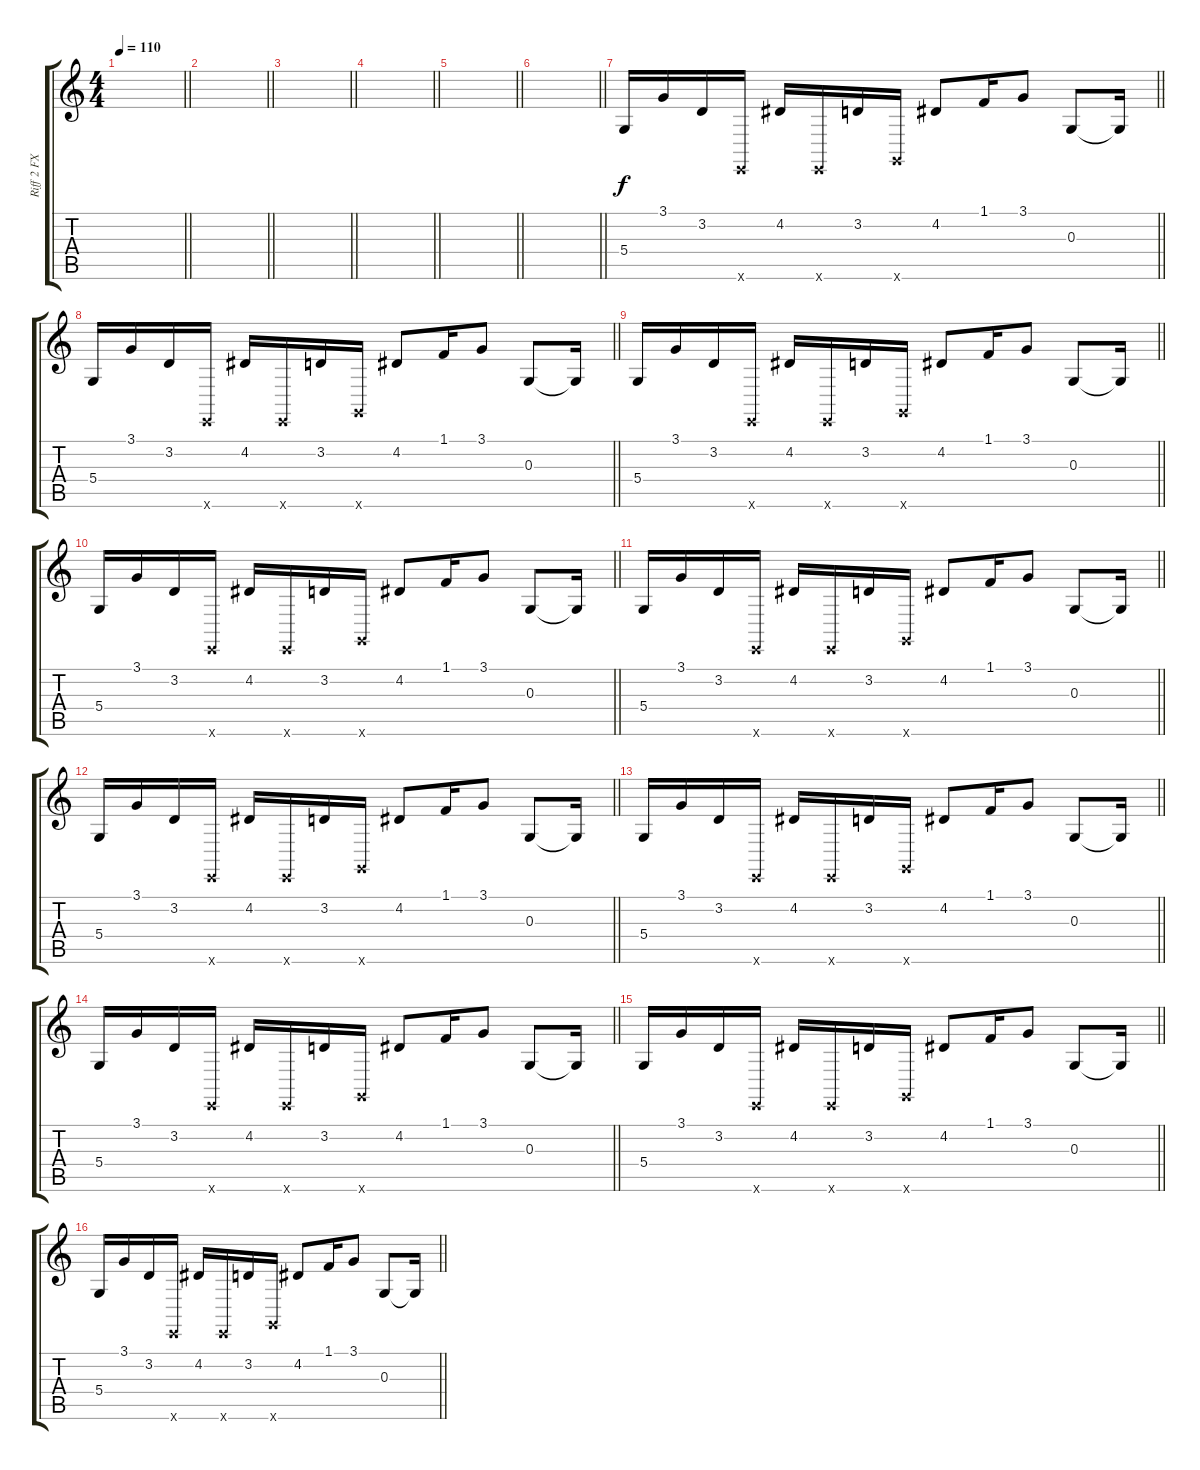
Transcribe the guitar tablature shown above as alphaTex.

\track ("Riff 2 FX" "Riff 2 FX") {instrument lead2sawtooth}
\staff {score tabs}
\tuning (E4 B3 G3 D3 A2 E2) {hide}
\ts (4 4)
\tempo 110
\clef g2
\barLineRight lightlight
\ks c
|
\barLineRight lightlight
|
\barLineRight lightlight
|
\barLineRight lightlight
|
\barLineRight lightlight
|
\barLineRight lightlight
|
\barLineRight lightlight
5.4.16{volume 0} 3.1.16{volume 10} 3.2.16 0.6{x}.16 4.2.16 0.6{x}.16 3.2.16 3.6{x}.16 4.2.8 1.1.16 3.1.8 0.3.8 0.3{t}.16 |
\barLineRight lightlight
5.4.16 3.1.16 3.2.16 0.6{x}.16 4.2.16 0.6{x}.16 3.2.16 3.6{x}.16 4.2.8 1.1.16 3.1.8 0.3.8 0.3{t}.16 |
\barLineRight lightlight
5.4.16 3.1.16 3.2.16 0.6{x}.16 4.2.16 0.6{x}.16 3.2.16 3.6{x}.16 4.2.8 1.1.16 3.1.8 0.3.8 0.3{t}.16 |
\barLineRight lightlight
5.4.16 3.1.16 3.2.16 0.6{x}.16 4.2.16 0.6{x}.16 3.2.16 3.6{x}.16 4.2.8 1.1.16 3.1.8 0.3.8 0.3{t}.16 |
\barLineRight lightlight
5.4.16 3.1.16 3.2.16 0.6{x}.16 4.2.16 0.6{x}.16 3.2.16 3.6{x}.16 4.2.8 1.1.16 3.1.8 0.3.8 0.3{t}.16 |
\barLineRight lightlight
5.4.16 3.1.16 3.2.16 0.6{x}.16 4.2.16 0.6{x}.16 3.2.16 3.6{x}.16 4.2.8 1.1.16 3.1.8 0.3.8 0.3{t}.16 |
\barLineRight lightlight
5.4.16 3.1.16 3.2.16 0.6{x}.16 4.2.16 0.6{x}.16 3.2.16 3.6{x}.16 4.2.8 1.1.16 3.1.8 0.3.8 0.3{t}.16 |
\barLineRight lightlight
5.4.16 3.1.16 3.2.16 0.6{x}.16 4.2.16 0.6{x}.16 3.2.16 3.6{x}.16 4.2.8 1.1.16 3.1.8 0.3.8 0.3{t}.16 |
\barLineRight lightlight
5.4.16 3.1.16 3.2.16 0.6{x}.16 4.2.16 0.6{x}.16 3.2.16 3.6{x}.16 4.2.8 1.1.16 3.1.8 0.3.8 0.3{t}.16 |
\barLineRight lightlight
5.4.16 3.1.16 3.2.16 0.6{x}.16 4.2.16 0.6{x}.16 3.2.16 3.6{x}.16 4.2.8 1.1.16 3.1.8 0.3.8 0.3{t}.16
